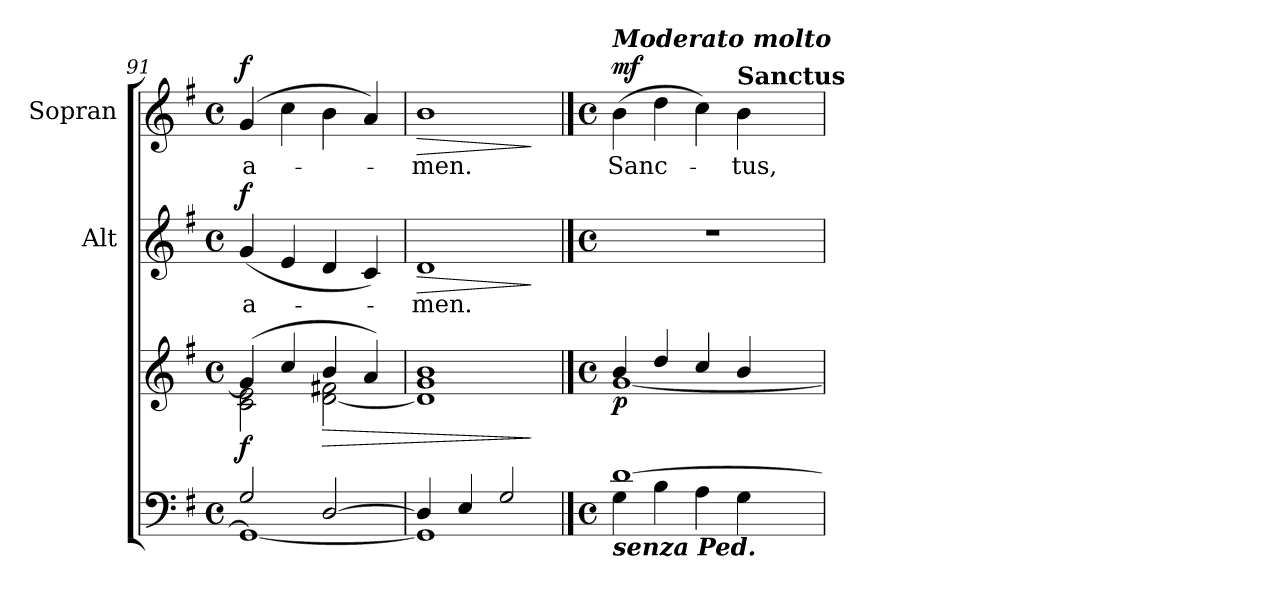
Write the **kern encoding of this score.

**kern	**kern	**dynam	**kern	**text	**dynam	**kern	**text	**dynam
*part3	*part3	*part3	*part2	*part2	*part2	*part1	*part1	*part1
*staff4	*staff3	*staff3/4	*staff2	*staff2	*staff2	*staff1	*staff1	*staff1
*	*	*	*I"Alt	*	*	*I"Sopran	*	*
*	*	*	*I'A.	*	*	*I'S.	*	*
*clefF4	*clefG2	*	*clefG2	*	*	*clefG2	*	*
*k[f#]	*k[f#]	*	*k[f#]	*	*	*k[f#]	*	*
*G:	*G:	*	*G:	*	*	*G:	*	*
*M4/4	*M4/4	*	*M4/4	*	*	*M4/4	*	*
*met(c)	*met(c)	*	*met(c)	*	*	*met(c)	*	*
=91	=91	=91	=91	=91	=91	=91	=91	=91
*^	*^	*	*	*	*	*	*	*
!	!	!	!	!LO:DY:b	!	!LO:LY:b	!LO:DY:a	!	!LO:LY:b	!LO:DY:a
2G/	1GG_	(4g/]	2c\ 2e\	f	(<4g/	a-	f	(4g/	a-	f
.	.	4cc/	.	.	4e/	.	.	4cc\	.	.
!	!	!	!	!LO:HP:b	!	!	!	!	!	!
[>2D/	.	4b/	[<2d\ 2f#X\	>	4d/	.	.	4b\	.	.
.	.	4a/)	.	.	4c/)	.	.	4a/)	.	.
=92	=92	=92	=92	=92	=92	=92	=92	=92	=92	=92
!	!	!	!	!	!	!LO:LY:b	!LO:HP:b	!	!LO:LY:b	!LO:HP:b
4D/]	1GG]	1b	1d] 1g	.	1d	-men.	>	1b	-men.	>
4E/	.	.	.	.	.	.	.	.	.	.
2G/	.	.	.	.	.	.	.	.	.	.
*v	*v	*	*	*	*	*	*	*	*	*
*	*v	*v	*	*	*	*	*	*	*
.	.	]	.	.	]	.	.	]
!!LO:LB:g=z
==93	==93	==93	==93	==93	==93	==93	==93	==93
*M4/4	*M4/4	*	*M4/4	*	*	*M4/4	*	*
*met(c)	*met(c)	*	*met(c)	*	*	*met(c)	*	*
*^	*^	*	*	*	*	*	*	*
!	!	!	!	!	!	!	!	!LO:TX:a:Bi:t=Moderato molto	!	!
!LO:TX:b:Bi:t=senza Ped.	!	!	!	!	!	!	!	!	!	!
!	!	!	!	!LO:DY:b	!	!	!	!	!LO:LY:b	!LO:DY:a
[>1d	4G\	4b/	[<1g	p	1r	.	.	(>4b\	Sanc-	mf
.	4B\	4dd/	.	.	.	.	.	4dd\	.	.
.	4A\	4cc/	.	.	.	.	.	4cc\)	.	.
!	!	!	!	!	!	!	!	!LO:TX:a:B:t=Sanctus	!	!
!	!	!	!	!	!	!	!	!	!LO:LY:b	!
.	4G\	4b/	.	.	.	.	.	4b\	-tus,	.
*v	*v	*	*	*	*	*	*	*	*	*
*	*v	*v	*	*	*	*	*	*	*
=	=	=	=	=	=	=	=	=
*-	*-	*-	*-	*-	*-	*-	*-	*-
